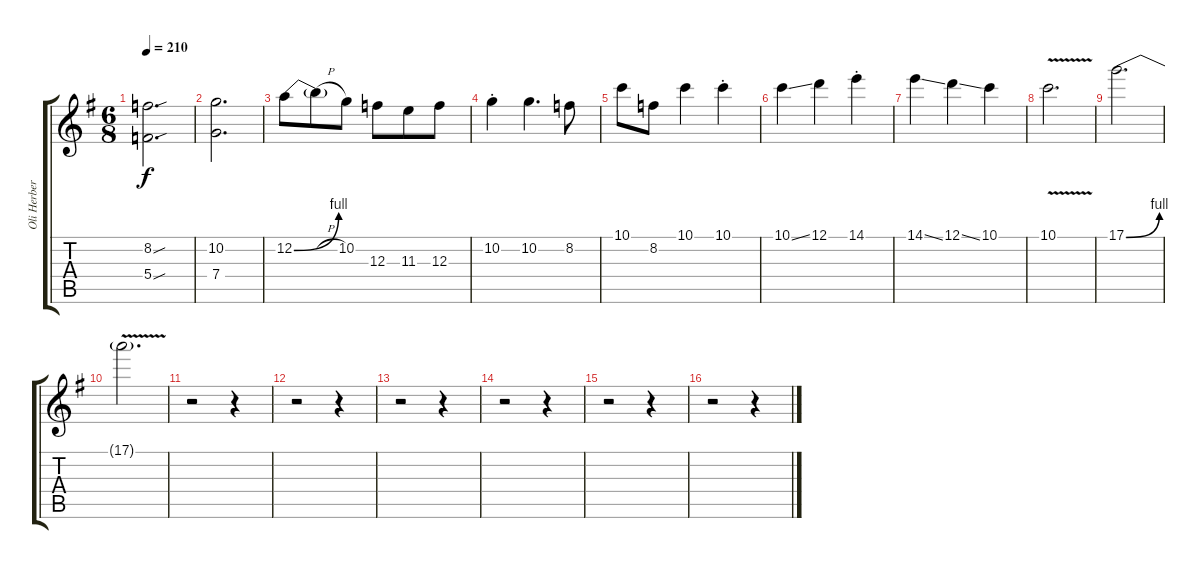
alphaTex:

\track ("Oli Herbert Solo Guitar" "Oli Herber") {instrument distortionguitar}
\staff {score tabs}
\tuning (D4 A3 F3 C3 G2 D2) {hide}
\ts (6 8)
\tempo 210
\clef g2
\ks g
(8.2{sou} 5.4{sou}).2{d dy f} |
(10.2 7.4).2{d} |
12.2{be (bend 0 0 60 4)}.8 12.2{h t}.8 10.2.8 12.3.8 11.3.8 12.3.8 |
10.2{st}.4 10.2.4{d} 8.2.8 |
10.1.8 8.2.8 10.1.4 10.1{st}.4 |
10.1{ss}.4 12.1.4 14.1{st}.4 |
14.1{ss}.4 12.1{ss}.4 10.1.4 |
10.1{v}.2{d} |
17.1{be (bend 0 0 60 4)}.2{d} |
17.1{v t}.2{d} |
r.2 r.4 |
r.2 r.4 |
r.2 r.4 |
r.2 r.4 |
r.2 r.4 |
r.2 r.4
